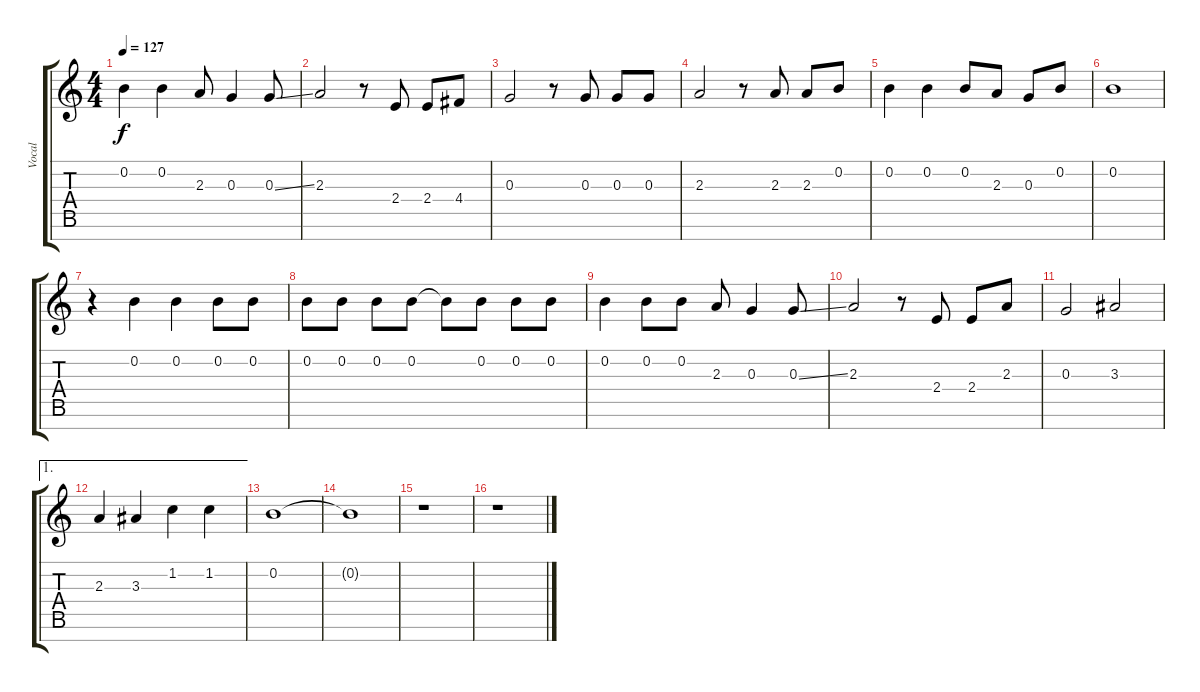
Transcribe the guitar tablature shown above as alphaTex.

\track ("Vocal" "Vocal") {instrument flute}
\staff {score tabs}
\tuning (E5 B4 G4 D4 A3 E3 B2) {hide}
\ts (4 4)
\tempo 127
\clef g2
\ks c
0.2.4{dy f} 0.2.4 2.3.8 0.3.4 0.3{ss}.8 |
2.3.2 r.8 2.4.8 2.4.8 4.4.8 |
0.3.2 r.8 0.3.8 0.3.8 0.3.8 |
2.3.2 r.8 2.3.8 2.3.8 0.2.8 |
0.2.4 0.2.4 0.2.8 2.3.8 0.3.8 0.2.8 |
0.2.1 |
r.4 0.2.4 0.2.4 0.2.8 0.2.8 |
0.2.8 0.2.8 0.2.8 0.2.8 0.2{t}.8 0.2.8 0.2.8 0.2.8 |
0.2.4 0.2.8 0.2.8 2.3.8 0.3.4 0.3{ss}.8 |
2.3.2 r.8 2.4.8 2.4.8 2.3.8 |
0.3.2 3.3.2 |
\ae 1
2.3.4 3.3.4 1.2.4 1.2.4 |
0.2.1 |
0.2{t}.1 |
r.1 |
r.1
